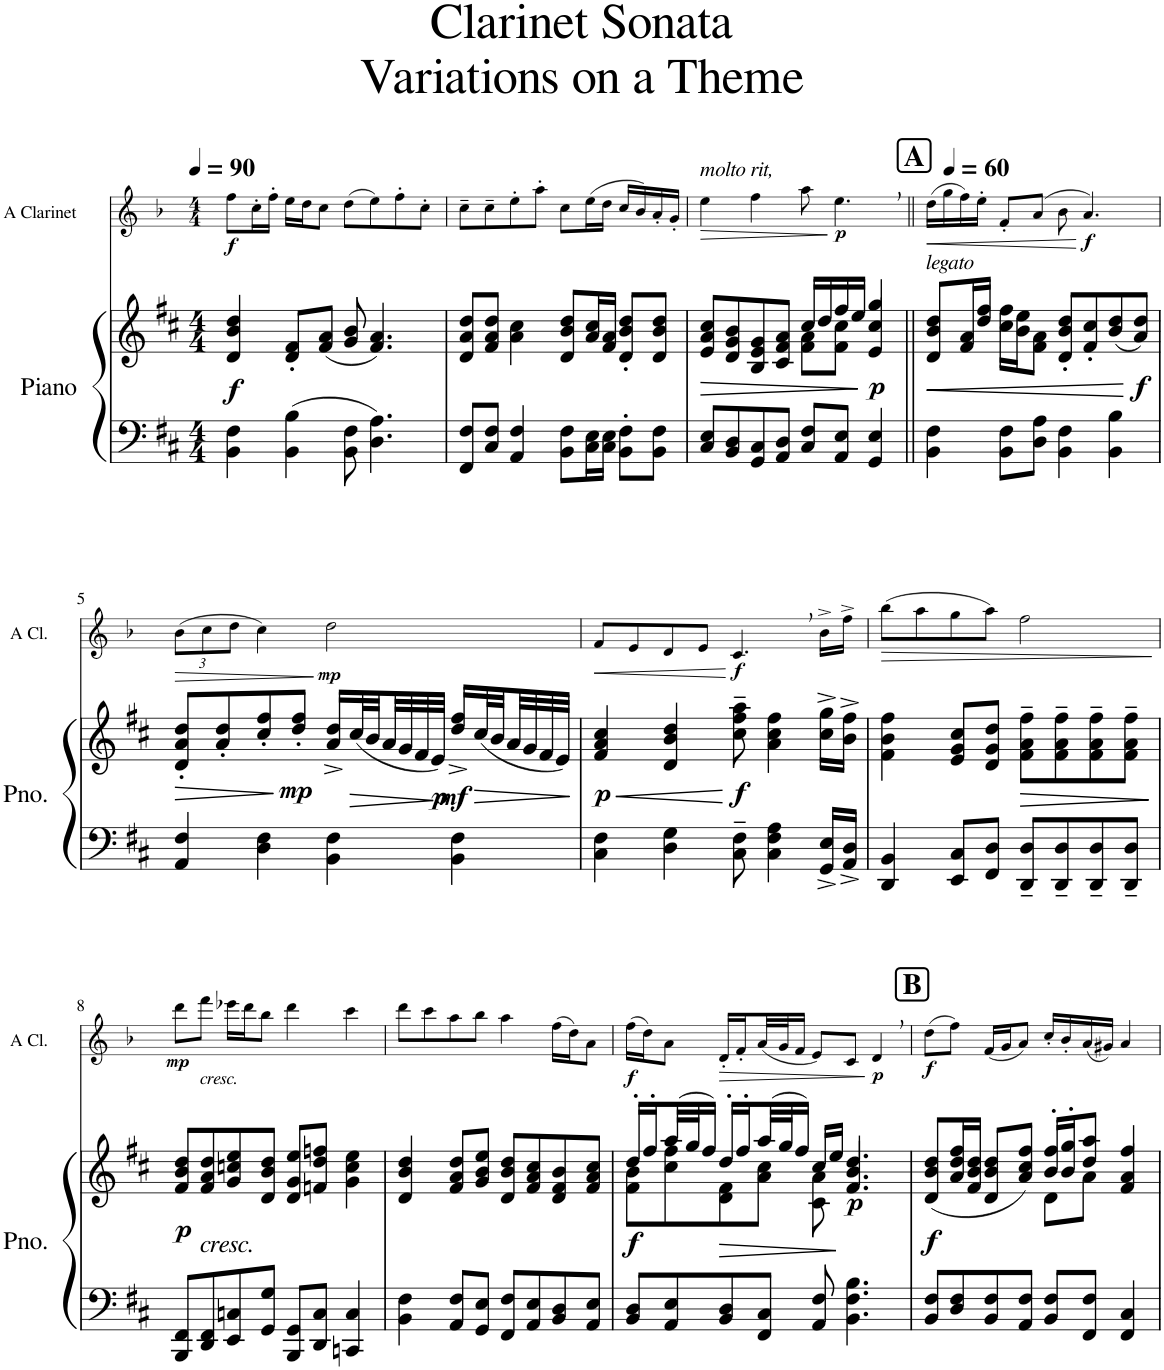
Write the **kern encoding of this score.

**kern	**kern	**dynam	**kern	**dynam
*part2	*part2	*part2	*part1	*part1
*staff3	*staff2	*staff2/3	*staff1	*staff1
*I"Piano	*	*	*I"A Clarinet	*
*I'Pno.	*	*	*I'A Cl.	*
*	*	*	*stria5	*
*clefF4	*clefG2	*	*clefG2	*
*	*	*	*Trd2c3	*
*k[f#c#]	*k[f#c#]	*	*k[b-]	*
*M4/4	*M4/4	*	*M4/4	*
*MM90	*MM90	*	*MM90	*
=1	=1	=1	=1	=1
!	!	!LO:DY:b	!	!LO:DY:b
4BB\ 4F#\	4d/ 4b/ 4dd/	f	8ff\L	f
.	.	.	16cc'\L	.
.	.	.	16ff'\JJ	.
4BB\ 4B\	8d/' 8f#/'L	.	16ee\LL	.
.	.	.	16dd\J	.
.	(8f#/ 8a/J	.	8cc\J	.
8BB\ 8F#\	8g/ 8b/	.	(8dd\L	.
4.D\ 4.A\	4.f#/ 4.a/)	.	8ee\)	.
.	.	.	8ff'\	.
.	.	.	8cc'\J	.
=2	=2	=2	=2	=2
8FF#/ 8F#/L	8d/ 8a/ 8dd/L	.	8cc~\L	.
8C#/ 8F#/J	8f#/ 8a/ 8dd/J	.	8cc~\	.
4AA/ 4F#/	4a\ 4cc#\	.	8ee'\	.
.	.	.	8aa'\J	.
8BB\ 8F#\L	8d/ 8b/ 8dd/L	.	8cc\L	.
16C#\ 16E\L	16a/ 16cc#/L	.	(16ee\L	.
16C#\ 16E\JJ	16f#/ 16a/JJ	.	16dd\JJ	.
8BB\' 8F#\'L	8d/' 8b/' 8dd/'L	.	16cc/LL	.
.	.	.	16b-/)	.
8BB\ 8F#\J	8d/ 8b/ 8dd/J	.	16a'/	.
.	.	.	16g'/JJ	.
=3	=3	=3	=3	=3
!	!	!	!LO:TX:a:i:t=molto rit,	!
!	!	!LO:HP:b	!	!LO:HP:b
*	*^	*	*	*
8C#/ 8E/L	8e/ 8a/ 8cc#/L	2ryy	>	4ee\	>
8BB/ 8D/	8d/ 8g/ 8b/	.	.	.	.
8GG/ 8C#/	8B/ 8e/ 8g/	.	.	4ff\	.
8AA/ 8D/J	8c#/ 8f#/ 8a/J	.	.	.	.
8C#/ 8F#/L	16cc#/LL	8f#\ 8a\L	.	8aa\	.
.	16dd/	.	.	.	.
!	!	!	!	!	!LO:DY:n=1:b
8AA/ 8E/J	16ff#/	8f#\ 8cc#\J	.	4.ee,\	] p
.	16ee/JJ	.	.	.	.
!	!	!	!LO:DY:n=1:b	!	!
4GG/ 4E/	4gg/	4e/ 4cc#/	] p	.	.
=4||	=4||	=4||	=4||	=4||	=4||
!!LO:REH:place=s1:a:B:cj:fs=14:t=A
!	!LO:TX:a:i:t=legato	!	!	!	!
!	!	!	!LO:HP:b	!	!LO:HP:b
*	*v	*v	*	*	*
4BB\ 4F#\	8d/ 8b/ 8dd/L	<	(16dd\LL	<
*	*	*	*MM60	*
.	.	.	16gg\	.
.	16f#/ 16a/L	.	16ff\)	.
.	16dd/ 16ff#/JJ	.	16ee'\JJ	.
8BB\ 8F#\L	16cc#\ 16ff#\LL	.	8f'/L	.
.	16b\ 16ee\J	.	.	.
8D\ 8A\J	8f#\ 8a\J	.	(8a/J	.
4BB\ 4F#\	8d/' 8b/' 8dd/'L	.	8b-\	.
!	!	!	!	!LO:DY:n=1:b
.	8f#/' 8cc#/'	.	4.a/)	[ f
4BB\ 4B\	(8b/ 8dd/	.	.	.
!	!	!LO:DY:n=1:b	!	!
.	8a/ 8dd/J)	[ f	.	.
!!LO:LB:g=z
=5	=5	=5	=5	=5
!	!	!LO:HP:b	!	!
*	*	*	*Xbrackettup	*
!	!	!	!	!LO:HP:b
4AA/ 4F#/	8d/' 8a/' 8dd/'L	>	(12b-\L	>
.	.	.	12cc\	.
.	8a/' 8dd/'	.	.	.
.	.	.	12dd\J	.
4D\ 4F#\	8cc#/' 8ff#/'	.	4cc\)	.
!	!	!LO:DY:n=1:b	!	!
.	8dd/' 8ff#/'J	] mp	.	.
!	!	!	!	!LO:DY:n=1:b
4BB\ 4F#\	16a/^ 16dd/^LL	.	2dd\	] mp
!	!	!LO:HP:b	!	!
.	(32cc#/L	>	.	.
.	32b/	.	.	.
.	32a/	.	.	.
.	32g/	.	.	.
.	32f#/	.	.	.
!	!	!LO:DY:n=2:b	!	!
.	32e/JJJ)	p	.	.
!	!	!LO:DY:n=3:b	!	!
4BB\ 4F#\	16dd/^ 16ff#/^LL	] mf	.	.
!	!	!LO:HP:b	!	!
.	(32cc#/L	>	.	.
.	32b/	.	.	.
.	32a/	.	.	.
.	32g/	.	.	.
.	32f#/	.	.	.
.	32e/JJJ)	.	.	.
.	.	]	.	.
=6	=6	=6	=6	=6
!	!	!LO:HP:b	!	!LO:HP:b
!	!	!LO:DY:n=1:b	!	!
4C#\ 4F#\	4f#/ 4a/ 4cc#/	< p	8f/L	<
.	.	.	8e/	.
4D\ 4G\	4d/ 4b/ 4dd/	.	8d/	.
.	.	.	8e/J	.
!	!	!LO:DY:n=2:b	!	!LO:DY:n=1:b
8C#\~ 8F#\~	8cc#\~ 8ff#\~ 8aa\~	[ f	4.c,/	[ f
4C#\ 4F#\ 4A\	4a\ 4cc#\ 4ff#\	.	.	.
16GG/^ 16E/^LL	16cc#\^ 16gg\^LL	.	16b-^\LL	.
16AA/^ 16D/^JJ	16b\^ 16ff#\^JJ	.	16ff^\JJ	.
=7	=7	=7	=7	=7
!	!	!	!	!LO:HP:b
4DD/ 4BB/	4f#\ 4b\ 4ff#\	.	(8bb-\L	>
.	.	.	8aa\	.
8EE/ 8C#/L	8e/ 8g/ 8cc#/L	.	8gg\	.
8FF#/ 8D/J	8d/ 8g/ 8dd/J	.	8aa\J)	.
!	!	!LO:HP:b	!	!
8DD/~ 8D/~L	8f#\~ 8a\~ 8ff#\~L	>	2ff\	.
8DD/~ 8D/~	8f#\~ 8a\~ 8ff#\~	.	.	.
8DD/~ 8D/~	8f#\~ 8a\~ 8ff#\~	.	.	.
8DD/~ 8D/~J	8f#\~ 8a\~ 8ff#\~J	.	.	.
.	.	]	.	]
!!LO:LB:g=z
=8	=8	=8	=8	=8
!	!	!LO:DY:b	!	!LO:DY:b
8BBB/ 8FF#/L	8f#/ 8b/ 8dd/L	p	8ddd\L	mp
!	!	!	!LO:TX:b:i:t=cresc.	!
!	!LO:TX:b:i:t=cresc.	!	!	!
8DD/ 8FF#/	8f#/ 8a/ 8dd/	.	8fff\J	.
8EE/ 8Cn/	8g/ 8ccn/ 8ee/	.	16eee-X\LL	.
.	.	.	16ddd\J	.
8GG/ 8G/J	8d/ 8b/ 8dd/J	.	8bb-\J	.
8BBB/ 8GG/L	8d/ 8g/ 8ee/L	.	4ddd\	.
8DD/ 8C/J	8fn/ 8dd/ 8ffn/J	.	.	.
4CCn/ 4C/	4g\ 4cc\ 4ee\	.	4ccc\	.
=9	=9	=9	=9	=9
4BB\ 4F#\	4d/ 4b/ 4dd/	.	8ddd\L	.
.	.	.	8ccc\	.
8AA/ 8F#/L	8f#/ 8a/ 8dd/L	.	8aa\	.
8GG/ 8E/J	8g/ 8b/ 8ee/J	.	8bb-\J	.
8FF#/ 8F#/L	8d/ 8b/ 8dd/L	.	4aa\	.
8AA/ 8E/	8f#/ 8a/ 8cc#/	.	.	.
8BB/ 8D/	8d/ 8f#/ 8b/	.	(16ff\LL	.
.	.	.	16dd\J)	.
8AA/ 8E/J	8f#/ 8a/ 8cc#/J	.	8a\J	.
=10	=10	=10	=10	=10
*	*^	*	*	*
!	!	!	!LO:DY:b	!	!LO:DY:b
8BB/ 8D/L	16dd'/LL	8f#\ 8b\L	f	(16ff\LL	f
.	16ff#'/	.	.	16dd\J)	.
8AA/ 8E/	(32aa/L	8cc#\ 8ff#\	.	8a\J	.
.	32gg/J	.	.	.	.
.	16ff#/JJ)	.	.	.	.
!	!	!	!LO:HP:b	!	!LO:HP:b
8BB/ 8D/	16dd'/LL	8d\ 8f#\	>	16d'/LL	>
.	16ff#'/	.	.	16f'/	.
8FF#/ 8C#/J	(32aa/L	8a\ 8cc#\J	.	(32a/L	.
.	32gg/J	.	.	32g/J	.
.	16ff#/JJ)	.	.	16f/JJ	.
8AA/ 8F#/	16cc#/LL	8c#\ 8a\	.	8e/L)	.
.	16ee/JJ	.	.	.	.
!	!	!	!LO:DY:n=1:b	!	!
4.BB\ 4.F#\ 4.B\	4.dd/	4.f#/ 4.b/	] p	8c/J	.
!	!	!	!	!	!LO:DY:n=1:b
.	.	.	.	4d,/	] p
!!LO:REH:place=s1:a:B:cj:fs=14:t=B
=11	=11	=11	=11	=11	=11
!	!	!	!LO:DY:b	!	!LO:DY:b
8BB/ 8F#/L	(8d/ 8b/ 8dd/L	2ryy	f	(8dd\L	f
8D/ 8F#/	16a/ 16dd/ 16ff#/L	.	.	8ff\J)	.
.	16f#/ 16b/ 16dd/JJ	.	.	.	.
8BB/ 8F#/	8d/ 8b/ 8dd/L	.	.	(16f/LL	.
.	.	.	.	16g/J	.
8AA/ 8F#/J	8a/ 8cc#/ 8ff#/J)	.	.	8a/J)	.
8BB/ 8F#/L	16b/' 16ff#/'LL	8d\L	.	16cc'/LL	.
.	16b/' 16gg/'J	.	.	16b-'/	.
8FF#/ 8F#/J	8dd/ 8aa/J	8a\J	.	(16a/	.
.	.	.	.	16g#X/JJ)	.
4FF#/ 4C#/	4ff#/	4f#/ 4a/	.	4a/	.
*	*v	*v	*	*	*
=	=	=	=	=
*-	*-	*-	*-	*-
